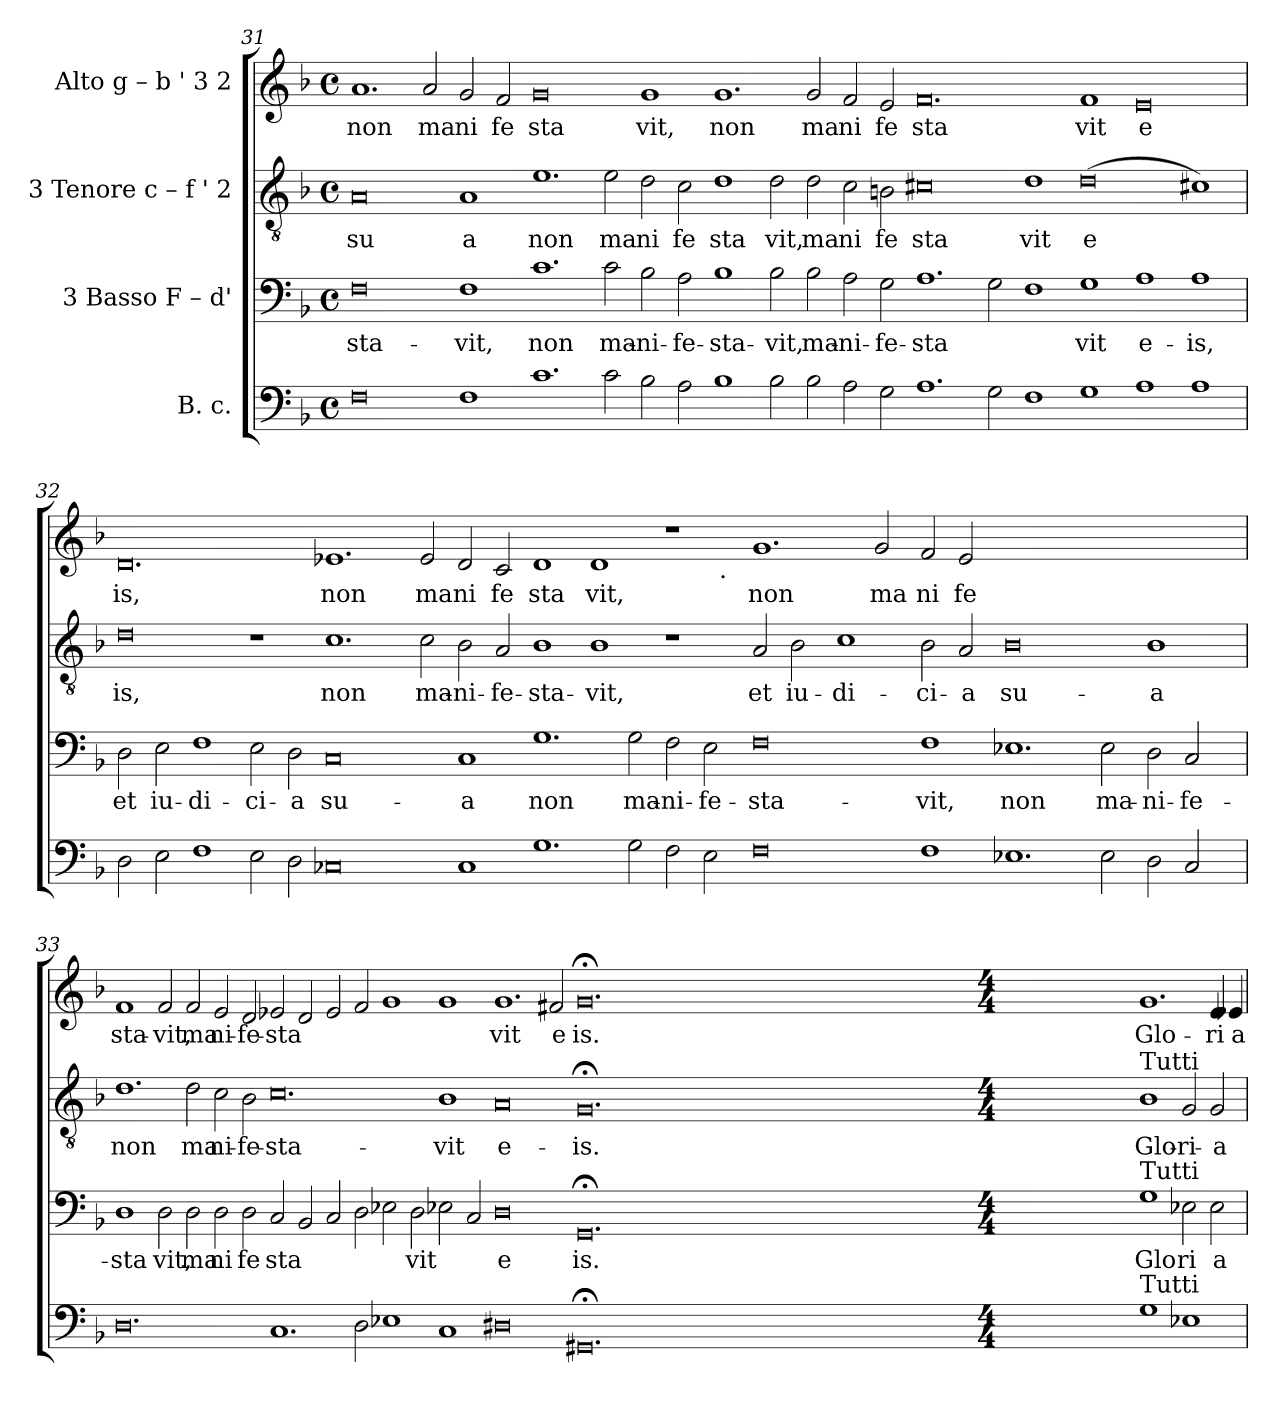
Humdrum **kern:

**kern	**kern	**text	**kern	**text	**kern	**text
*part4	*part3	*part3	*part2	*part2	*part1	*part1
*staff4	*staff3	*staff3	*staff2	*staff2	*staff1	*staff1
*I"B. c.	*I"3  Basso  F – d'	*	*I"3  Tenore  c – f '  2	*	*I"Alto  g – b '  3  2	*
!!LO:LB:g=z
*clefF4	*clefF4	*	*clefGv2	*	*clefG2	*
*k[b-]	*k[b-]	*	*k[b-]	*	*k[b-]	*
*F:	*F:	*	*F:	*	*F:	*
*M4/4	*M4/4	*	*M4/4	*	*M4/4	*
*met(c)	*met(c)	*	*met(c)	*	*met(c)	*
=31	=31	=31	=31	=31	=31	=31
!	!	!LO:LY:b:rj	!	!LO:LY:b:rj	!	!LO:LY:b:rj
0F	0F	sta-	0A	su	1.a	non
!	!	!	!	!	!	!LO:LY:b:rj
.	.	.	.	.	2a/	ma
!	!	!LO:LY:b:rj	!	!LO:LY:b:rj	!	!LO:LY:b:rj
1F	1F	-vit,	1A	a	2g/	ni
!	!	!	!	!	!	!LO:LY:b:rj
.	.	.	.	.	2f/	fe
!	!	!LO:LY:b:rj	!	!LO:LY:b:rj	!	!LO:LY:b:rj
1.c	1.c	non	1.e	non	0g	sta
!	!	!LO:LY:b:rj	!	!LO:LY:b:rj	!	!
2c\	2c\	ma-	2e\	ma	.	.
!	!	!LO:LY:b:rj	!	!LO:LY:b:rj	!	!LO:LY:b:rj
2B-\	2B-\	-ni-	2d\	ni	1g	vit,
!	!	!LO:LY:b:rj	!	!LO:LY:b:rj	!	!
2A\	2A\	-fe-	2c\	fe	.	.
!	!	!LO:LY:b:rj	!	!LO:LY:b:rj	!	!LO:LY:b:rj
1B-	1B-	-sta-	1d	sta	1.g	non
!	!	!LO:LY:b:rj	!	!LO:LY:b:rj	!	!
2B-\	2B-\	-vit,	2d\	vit,	.	.
!	!	!LO:LY:b:rj	!	!LO:LY:b:rj	!	!LO:LY:b:rj
2B-\	2B-\	ma-	2d\	ma	2g/	ma
!	!	!LO:LY:b:rj	!	!LO:LY:b:rj	!	!LO:LY:b:rj
2A\	2A\	-ni-	2c\	ni	2f/	ni
!	!	!LO:LY:b:rj	!	!LO:LY:b:rj	!	!LO:LY:b:rj
2G\	2G\	-fe-	2B\	fe	2e/	fe
!	!	!LO:LY:b:rj	!	!LO:LY:b:rj	!	!LO:LY:b:rj
1.A	1.A	-sta-	0c#X	sta	0.f	sta
!	!	!LO:LY:b:rj	!	!	!	!
2G\	2G\	--	.	.	.	.
!	!	!LO:LY:b:rj	!	!LO:LY:b:rj	!	!
1F	1F	--	1d	vit	.	.
!	!	!LO:LY:b:rj	!	!LO:LY:b:rj	!	!LO:LY:b:rj
1G	1G	-vit	(>0d	e	1f	vit
!	!	!LO:LY:b:rj	!	!	!	!LO:LY:b:rj
1A	1A	e-	.	.	0e	e
!	!	!LO:LY:b:rj	!	!LO:LY:b:rj	!	!
1A	1A	-is,	1c#X)	.	.	.
!!LO:PB:g=z
=32	=32	=32	=32	=32	=32	=32
!	!	!LO:LY:b:rj	!	!LO:LY:b:rj	!	!LO:LY:b:rj
*	*	*	*	*	*^	*
2D\	2D\	et	0d	is,	0.d	1ryy	is,
!	!	!LO:LY:b:rj	!	!	!	!	!
2E\	2E\	iu-	.	.	.	.	.
!	!	!LO:LY:b:rj	!	!	!	!	!
1F	1F	-di-	.	.	.	1ryy	.
!	!	!LO:LY:b:rj	!	!	!	!	!
2E\	2E\	-ci-	1r	.	.	1ryy	.
!	!	!LO:LY:b:rj	!	!	!	!	!
2D\	2D\	-a	.	.	.	.	.
!	!	!LO:LY:b:rj	!	!LO:LY:b:rj	!	!	!LO:LY:b:rj
0C-	0C	su-	1.c	non	1.e-X	1ryy	non
.	.	.	.	.	.	1ryy	.
!	!	!	!	!LO:LY:b:rj	!	!	!LO:LY:b:rj
.	.	.	2c\	ma-	2e-/	.	ma
!	!	!LO:LY:b:rj	!	!LO:LY:b:rj	!	!	!LO:LY:b:rj
1C-	1C	-a	2B-\	-ni-	2d/	1ryy	ni
!	!	!	!	!LO:LY:b:rj	!	!	!LO:LY:b:rj
.	.	.	2A/	-fe-	2c/	.	fe
!	!	!LO:LY:b:rj	!	!LO:LY:b:rj	!	!	!LO:LY:b:rj
1.G	1.G	non	1B-	-sta-	1d	1ryy	sta
!	!	!	!	!LO:LY:b:rj	!	!	!LO:LY:b:rj
.	.	.	1B-	-vit,	1d	1ryy	vit,
!	!	!LO:LY:b:rj	!	!	!	!	!
2G\	2G\	ma-	.	.	.	.	.
!	!	!LO:LY:b:rj	!	!	!	!	!
2F\	2F\	-ni-	1r	.	1r	2ryy	.
!	!	!LO:LY:b:rj	!	!	!	!	!
2E\	2E\	-fe-	.	.	.	16ryy	.
.	.	.	.	.	.	64ryy	.
!	!	!	!	!	!	!LO:TX:b:t=.	!
.	.	.	.	.	.	1ryy	.
!	!	!LO:LY:b:rj	!	!LO:LY:b:rj	!	!	!LO:LY:b:rj
0F	0F	-sta-	2A/	et	1.g	.	non
!	!	!	!	!LO:LY:b:rj	!	!	!
.	.	.	2B-\	iu-	.	.	.
.	.	.	.	.	.	1ryy	.
!	!	!	!	!LO:LY:b:rj	!	!	!
.	.	.	1c	-di-	.	.	.
!	!	!	!	!	!	!	!LO:LY:b:rj
.	.	.	.	.	2g/	.	ma
.	.	.	.	.	.	1ryy	.
!	!	!LO:LY:b:rj	!	!LO:LY:b:rj	!	!	!LO:LY:b:rj
1F	1F	-vit,	2B-\	-ci-	2f/	.	ni
!	!	!	!	!LO:LY:b:rj	!	!	!LO:LY:b:rj
.	.	.	2A/	-a	2e-/	.	fe
.	.	.	.	.	.	1ryy	.
!	!	!LO:LY:b:rj	!	!LO:LY:b:rj	!	!	!
1.E-X	1.E-X	non	0B-	su-	0.ryy	.	.
.	.	.	.	.	.	1ryy	.
!	!	!LO:LY:b:rj	!	!	!	!	!
2E-\	2E-\	ma-	.	.	.	.	.
.	.	.	.	.	.	1ryy	.
!	!	!LO:LY:b:rj	!	!LO:LY:b:rj	!	!	!
2D\	2D\	-ni-	1B-	-a	.	.	.
!	!	!LO:LY:b:rj	!	!	!	!	!
2C-/	2C/	-fe-	.	.	.	.	.
.	.	.	.	.	.	4ryy	.
.	.	.	.	.	.	8ryy	.
.	.	.	.	.	.	32.ryy	.
!!LO:PB:g=z
=33	=33	=33	=33	=33	=33	=33	=33
!	!	!LO:LY:b:rj	!	!LO:LY:b:rj	!	!	!LO:LY:b:rj
*	*	*	*	*	*v	*v	*
0.D	1D	-sta	1.d	non	1f	sta-
!	!	!LO:LY:b:rj	!	!	!	!LO:LY:b:rj
.	2D\	vit,	.	.	2f/	-vit,
!	!	!LO:LY:b:rj	!	!LO:LY:b:rj	!	!LO:LY:b:rj
.	2D\	ma	2d\	ma-	2f/	ma-
!	!	!LO:LY:b:rj	!	!LO:LY:b:rj	!	!LO:LY:b:rj
.	2D\	ni	2c\	-ni-	2e/	-ni-
!	!	!LO:LY:b:rj	!	!LO:LY:b:rj	!	!LO:LY:b:rj
.	2D\	fe	2B-\	-fe-	2d/	-fe-
!	!	!LO:LY:b:rj	!	!LO:LY:b:rj	!	!LO:LY:b:rj
1.C	2C/	sta	0.c	-sta-	2e-X/	-sta-
!	!	!LO:LY:b:rj	!	!	!	!LO:LY:b:rj
.	2BB-/	.	.	.	2d/	--
!	!	!LO:LY:b:rj	!	!	!	!LO:LY:b:rj
.	2C/	.	.	.	2e-/	--
!	!	!LO:LY:b:rj	!	!	!	!LO:LY:b:rj
2D\	2D\	.	.	.	2f/	--
!	!	!LO:LY:b:rj	!	!	!	!LO:LY:b:rj
1E-X	2E-X\	.	.	.	1g	--
!	!	!LO:LY:b:rj	!	!	!	!
.	2D\	vit	.	.	.	.
!	!	!LO:LY:b:rj	!	!LO:LY:b:rj	!	!LO:LY:b:rj
1C	2E-X\	.	1B-	-vit	1g	--
!	!	!LO:LY:b:rj	!	!	!	!
.	2C/	.	.	.	.	.
!	!	!LO:LY:b:rj	!	!LO:LY:b:rj	!	!LO:LY:b:rj
0D#	0D	e	0A	e-	1.g	-vit
!	!	!	!	!	!	!LO:LY:b:rj
.	.	.	.	.	2f#X/	e-
!	!	!LO:LY:b:rj	!	!LO:LY:b:rj	!	!LO:LY:b:rj
0.GG#;<	0.GG;<	is.	0.G;<	-is.	0.g;<	-is.
*M4/4	*M4/4	*	*M4/4	*	*M4/4	*
*met(c)	*met(c)	*	*met(c)	*	*met(c)	*
!	!	!	!LO:TX:a:t=Tutti	!	!	!
!	!LO:TX:a:t=Tutti	!	!	!	!	!
!LO:TX:a:t=Tutti	!	!	!	!	!	!
!	!	!LO:LY:b:rj	!	!LO:LY:b:rj	!	!LO:LY:b:rj
1G	1G	Glo	1B-	Glo-	1.g	Glo-
!	!	!LO:LY:b:rj	!	!LO:LY:b:rj	!	!
1E-X	2E-X\	ri	2G/	-ri-	.	.
!	!	!LO:LY:b:rj	!	!LO:LY:b:rj	!	!LO:LY:b:rj
.	2E-\	a	2G/	-a	4e-/	-ri-
!	!	!	!	!	!	!LO:LY:b:rj
.	.	.	.	.	4e-X/	-a
=	=	=	=	=	=	=
*-	*-	*-	*-	*-	*-	*-
